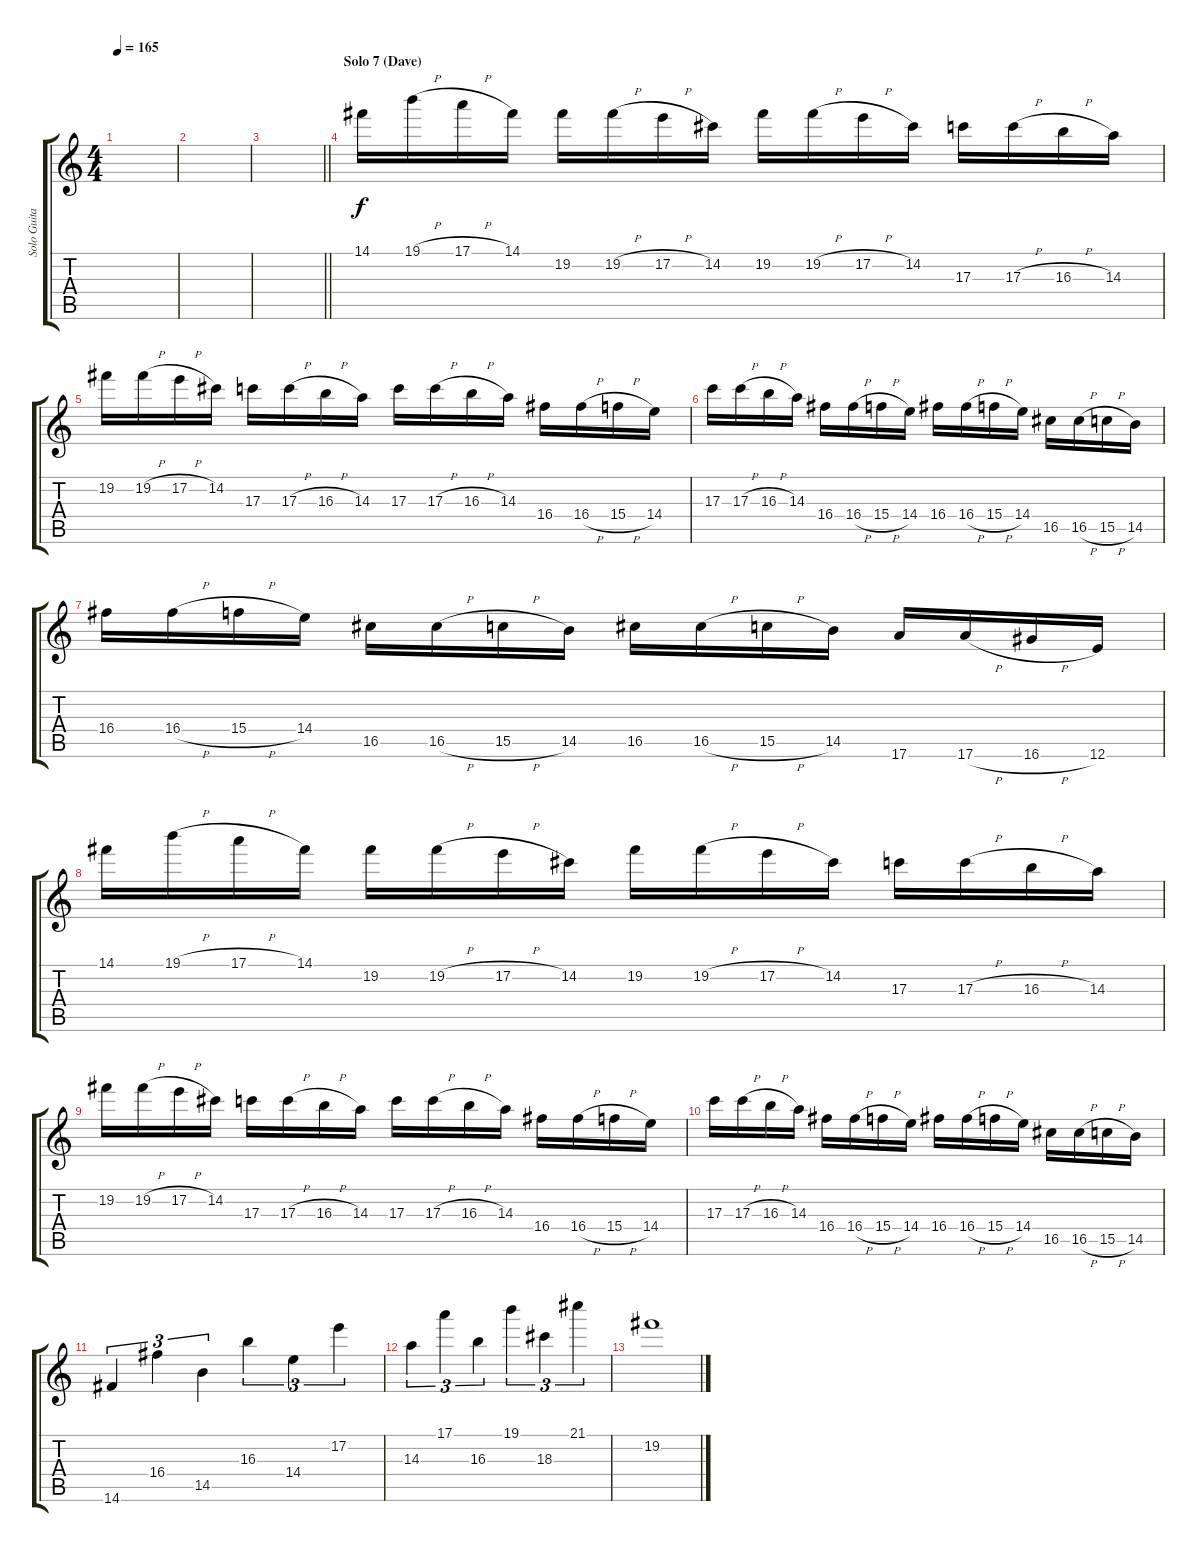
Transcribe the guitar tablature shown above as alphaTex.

\track ("Solo Guitar (Dave)" "Solo Guita") {instrument distortionguitar}
\staff {score tabs}
\tuning (E4 B3 G3 D3 A2 E2) {hide}
\ts (4 4)
\tempo 165
\clef g2
\ks c
|
|
\barLineRight lightlight
|
\section ("" "Solo 7 (Dave)")
14.1.16 19.1{h}.16 17.1{h}.16 14.1.16 19.2.16 19.2{h}.16 17.2{h}.16 14.2.16 19.2.16 19.2{h}.16 17.2{h}.16 14.2.16 17.3.16 17.3{h}.16 16.3{h}.16 14.3.16 |
19.2.16 19.2{h}.16 17.2{h}.16 14.2.16 17.3.16 17.3{h}.16 16.3{h}.16 14.3.16 17.3.16 17.3{h}.16 16.3{h}.16 14.3.16 16.4.16 16.4{h}.16 15.4{h}.16 14.4.16 |
17.3.16 17.3{h}.16 16.3{h}.16 14.3.16 16.4.16 16.4{h}.16 15.4{h}.16 14.4.16 16.4.16 16.4{h}.16 15.4{h}.16 14.4.16 16.5.16 16.5{h}.16 15.5{h}.16 14.5.16 |
16.4.16 16.4{h}.16 15.4{h}.16 14.4.16 16.5.16 16.5{h}.16 15.5{h}.16 14.5.16 16.5.16 16.5{h}.16 15.5{h}.16 14.5.16 17.6.16 17.6{h}.16 16.6{h}.16 12.6.16 |
14.1.16 19.1{h}.16 17.1{h}.16 14.1.16 19.2.16 19.2{h}.16 17.2{h}.16 14.2.16 19.2.16 19.2{h}.16 17.2{h}.16 14.2.16 17.3.16 17.3{h}.16 16.3{h}.16 14.3.16 |
19.2.16 19.2{h}.16 17.2{h}.16 14.2.16 17.3.16 17.3{h}.16 16.3{h}.16 14.3.16 17.3.16 17.3{h}.16 16.3{h}.16 14.3.16 16.4.16 16.4{h}.16 15.4{h}.16 14.4.16 |
17.3.16 17.3{h}.16 16.3{h}.16 14.3.16 16.4.16 16.4{h}.16 15.4{h}.16 14.4.16 16.4.16 16.4{h}.16 15.4{h}.16 14.4.16 16.5.16 16.5{h}.16 15.5{h}.16 14.5.16 |
14.6.4{tu (3 2)} 16.4.4{tu (3 2)} 14.5.4{tu (3 2)} 16.3.4{tu (3 2)} 14.4.4{tu (3 2)} 17.2.4{tu (3 2)} |
14.3.4{tu (3 2)} 17.1.4{tu (3 2)} 16.3.4{tu (3 2)} 19.1.4{tu (3 2)} 18.3.4{tu (3 2)} 21.1.4{tu (3 2)} |
19.2.1
